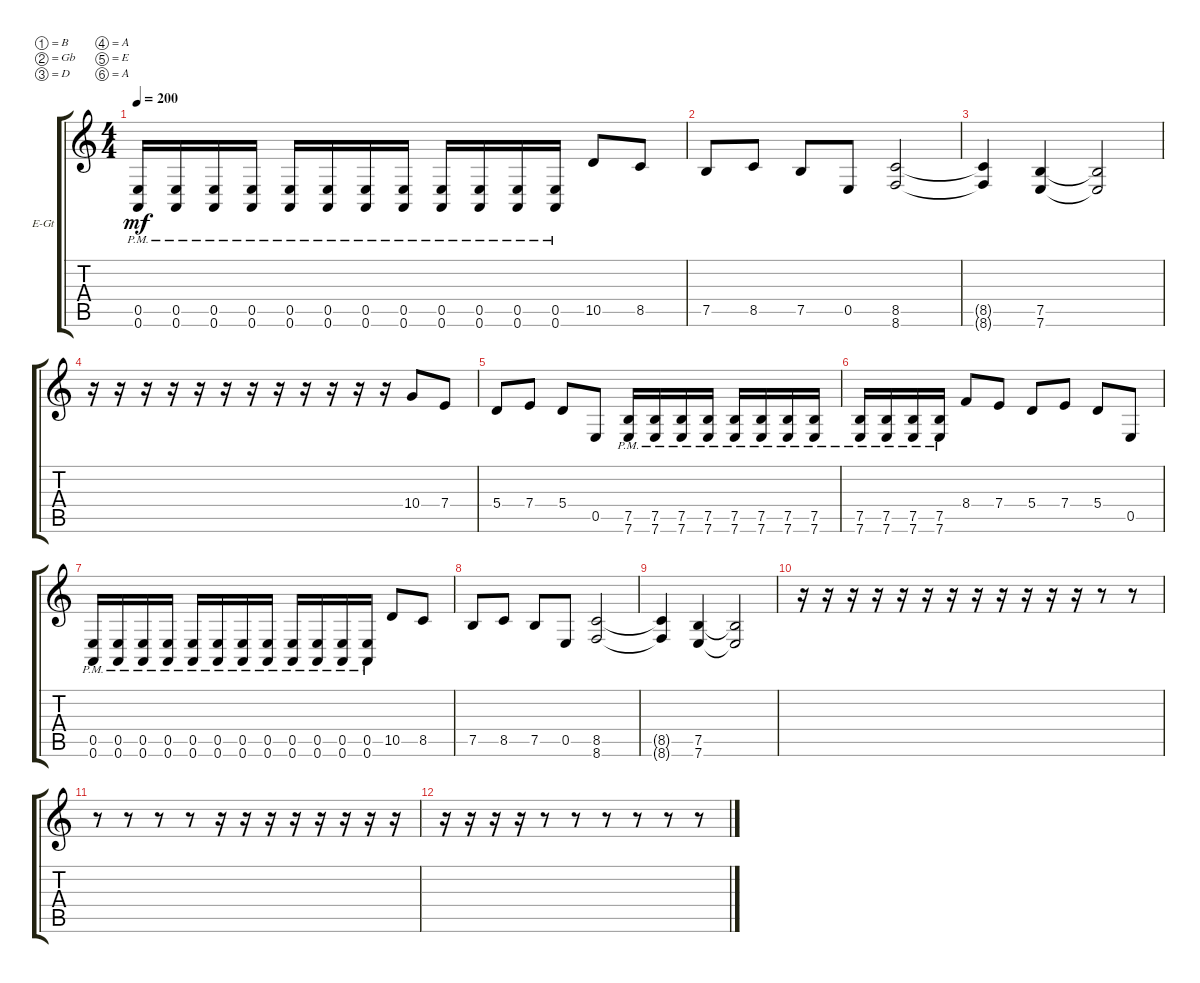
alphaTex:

\bracketExtendMode groupsimilarinstruments
\firstSystemTrackNameOrientation horizontal
\otherSystemsTrackNameOrientation horizontal
\track ("Nevan Alahy" "E-Gt") {instrument distortionguitar}
\staff {score tabs}
\tuning (B3 Gb3 D3 A2 E2 A1)
\ts (4 4)
\tempo 200
\clef g2
\ks c
(0.6{pm} 0.5{pm}).16{dy mf} (0.6{pm} 0.5{pm}).16 (0.6{pm} 0.5{pm}).16 (0.6{pm} 0.5{pm}).16 (0.6{pm} 0.5{pm}).16 (0.6{pm} 0.5{pm}).16 (0.6{pm} 0.5{pm}).16 (0.6{pm} 0.5{pm}).16 (0.6{pm} 0.5{pm}).16 (0.6{pm} 0.5{pm}).16 (0.6{pm} 0.5{pm}).16 (0.6{pm} 0.5{pm}).16 10.5.8 8.5.8 |
7.5.8 8.5.8 7.5.8 0.5.8 (8.6 8.5).2 |
(8.6{t} 8.5{t}).4 (7.6 7.5).4 (7.6{t} 7.5{t}).2 |
r.16 r.16 r.16 r.16 r.16 r.16 r.16 r.16 r.16 r.16 r.16 r.16 10.4.8 7.4.8 |
5.4.8 7.4.8 5.4.8 0.5.8 (7.5{pm} 7.6{pm}).16 (7.5{pm} 7.6{pm}).16 (7.5{pm} 7.6{pm}).16 (7.5{pm} 7.6{pm}).16 (7.5{pm} 7.6{pm}).16 (7.5{pm} 7.6{pm}).16 (7.5{pm} 7.6{pm}).16 (7.5{pm} 7.6{pm}).16 |
(7.5{pm} 7.6{pm}).16 (7.5{pm} 7.6{pm}).16 (7.5{pm} 7.6{pm}).16 (7.5{pm} 7.6{pm}).16 8.4.8 7.4.8 5.4.8 7.4.8 5.4.8 0.5.8 |
(0.6{pm} 0.5{pm}).16 (0.6{pm} 0.5{pm}).16 (0.6{pm} 0.5{pm}).16 (0.6{pm} 0.5{pm}).16 (0.6{pm} 0.5{pm}).16 (0.6{pm} 0.5{pm}).16 (0.6{pm} 0.5{pm}).16 (0.6{pm} 0.5{pm}).16 (0.6{pm} 0.5{pm}).16 (0.6{pm} 0.5{pm}).16 (0.6{pm} 0.5{pm}).16 (0.6{pm} 0.5{pm}).16 10.5.8 8.5.8 |
7.5.8 8.5.8 7.5.8 0.5.8 (8.6 8.5).2 |
(8.6{t} 8.5{t}).4 (7.6 7.5).4 (7.6{t} 7.5{t}).2 |
r.16 r.16 r.16 r.16 r.16 r.16 r.16 r.16 r.16 r.16 r.16 r.16 r.8 r.8 |
r.8 r.8 r.8 r.8 r.16 r.16 r.16 r.16 r.16 r.16 r.16 r.16 |
r.16 r.16 r.16 r.16 r.8 r.8 r.8 r.8 r.8 r.8
